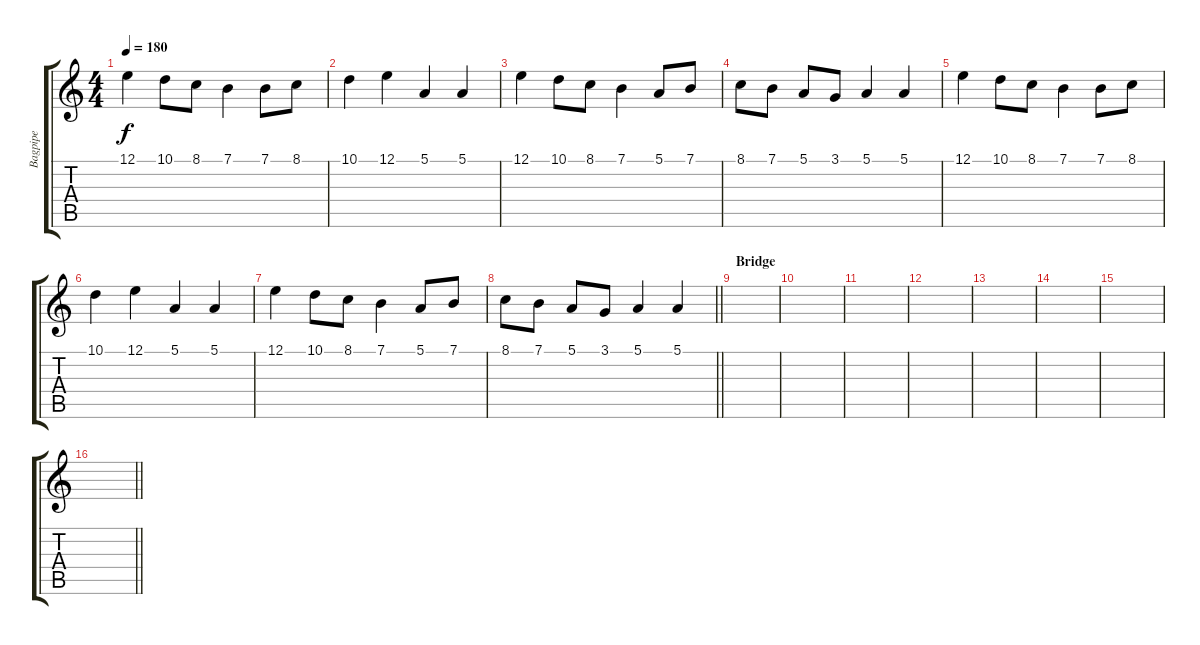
\track ("Bagpipe" "Bagpipe") {instrument bagpipe}
\staff {score tabs}
\tuning (E4 B3 G3 D3 A2 E2) {hide}
\ts (4 4)
\tempo 180
\clef g2
\ks c
12.1.4{dy f} 10.1.8 8.1.8 7.1.4 7.1.8 8.1.8 |
10.1.4 12.1.4 5.1.4 5.1.4 |
12.1.4 10.1.8 8.1.8 7.1.4 5.1.8 7.1.8 |
8.1.8 7.1.8 5.1.8 3.1.8 5.1.4 5.1.4 |
12.1.4 10.1.8 8.1.8 7.1.4 7.1.8 8.1.8 |
10.1.4 12.1.4 5.1.4 5.1.4 |
12.1.4 10.1.8 8.1.8 7.1.4 5.1.8 7.1.8 |
\barLineRight lightlight
8.1.8 7.1.8 5.1.8 3.1.8 5.1.4 5.1.4 |
\section ("" "Bridge")
|
|
|
|
|
|
|
\barLineRight lightlight
